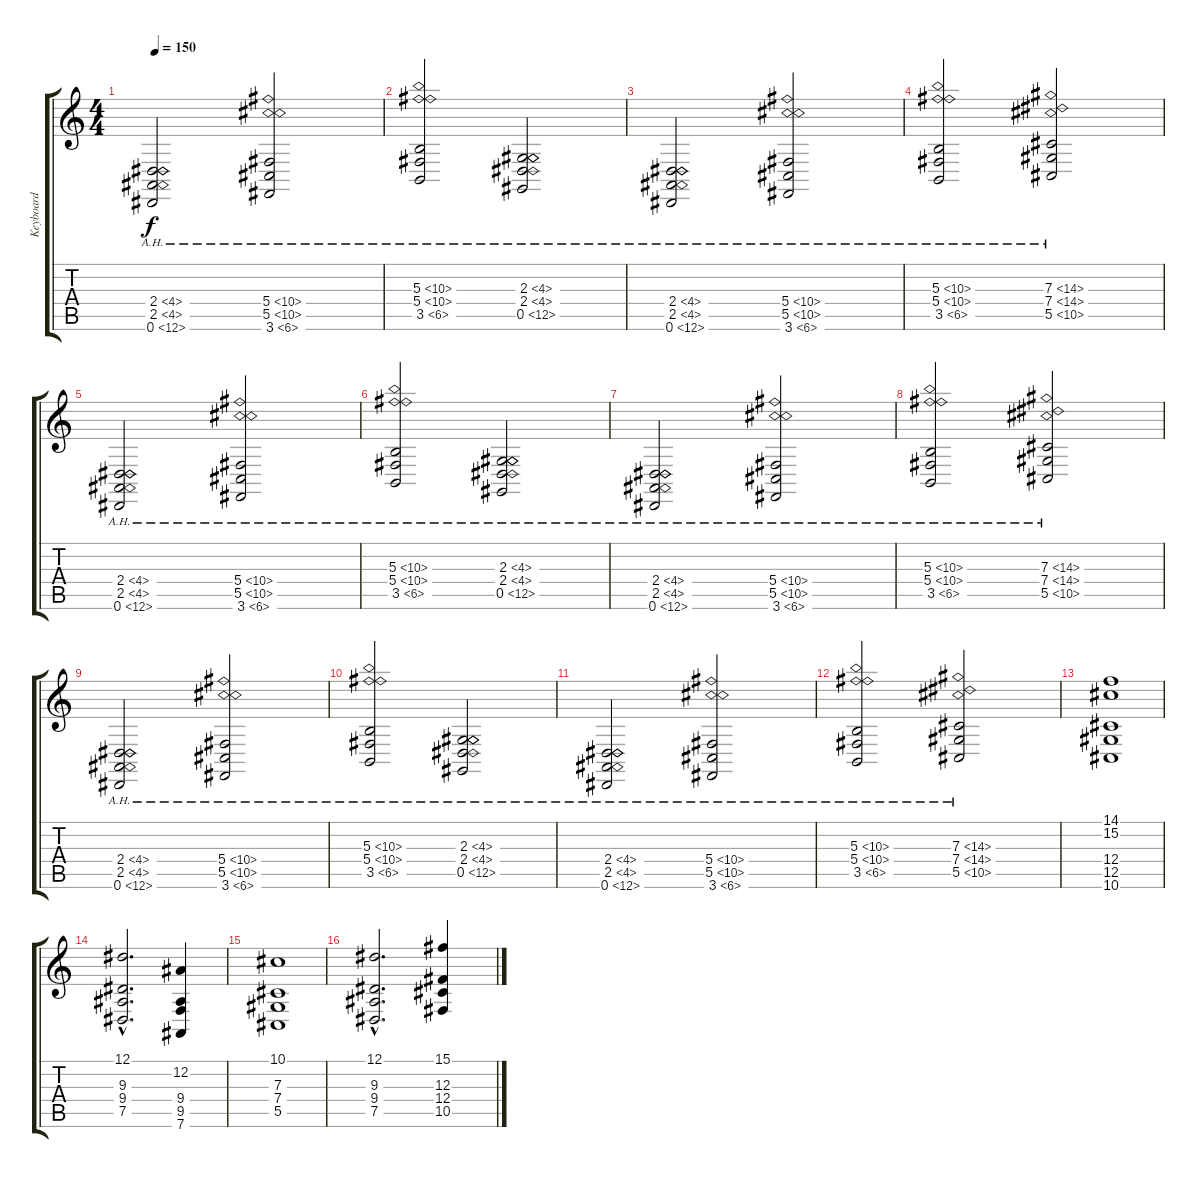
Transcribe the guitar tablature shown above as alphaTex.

\track ("Keyboard" "Keyboard") {instrument stringensemble1}
\staff {score tabs}
\tuning (Eb4 Bb3 Gb3 Db3 Ab2 Eb2) {hide}
\ts (4 4)
\tempo 150
\clef g2
\ks c
(2.4{ah 2} 2.5{ah 2} 0.6{ah 12}).2{dy f instrument stringensemble1} (5.4{ah 5} 5.5{ah 5} 3.6{ah 3}).2 |
(5.3{ah 5} 5.4{ah 5} 3.5{ah 3}).2 (2.3{ah 2} 2.4{ah 2} 0.5{ah 12}).2 |
(2.4{ah 2} 2.5{ah 2} 0.6{ah 12}).2 (5.4{ah 5} 5.5{ah 5} 3.6{ah 3}).2 |
(5.3{ah 5} 5.4{ah 5} 3.5{ah 3}).2 (7.3{ah 7} 7.4{ah 7} 5.5{ah 5}).2 |
(2.4{ah 2} 2.5{ah 2} 0.6{ah 12}).2 (5.4{ah 5} 5.5{ah 5} 3.6{ah 3}).2 |
(5.3{ah 5} 5.4{ah 5} 3.5{ah 3}).2 (2.3{ah 2} 2.4{ah 2} 0.5{ah 12}).2 |
(2.4{ah 2} 2.5{ah 2} 0.6{ah 12}).2 (5.4{ah 5} 5.5{ah 5} 3.6{ah 3}).2 |
(5.3{ah 5} 5.4{ah 5} 3.5{ah 3}).2 (7.3{ah 7} 7.4{ah 7} 5.5{ah 5}).2 |
(2.4{ah 2} 2.5{ah 2} 0.6{ah 12}).2 (5.4{ah 5} 5.5{ah 5} 3.6{ah 3}).2 |
(5.3{ah 5} 5.4{ah 5} 3.5{ah 3}).2 (2.3{ah 2} 2.4{ah 2} 0.5{ah 12}).2 |
(2.4{ah 2} 2.5{ah 2} 0.6{ah 12}).2 (5.4{ah 5} 5.5{ah 5} 3.6{ah 3}).2 |
(5.3{ah 5} 5.4{ah 5} 3.5{ah 3}).2 (7.3{ah 7} 7.4{ah 7} 5.5{ah 5}).2 |
(14.1 15.2 12.4 12.5 10.6).1 |
(12.1{hac} 9.3{hac} 9.4{hac} 7.5{hac}).2{d} (12.2 9.4 9.5 7.6).4 |
(10.1 7.3 7.4 5.5).1 |
(12.1{hac} 9.3{hac} 9.4{hac} 7.5{hac}).2{d} (15.1 12.3 12.4 10.5).4
